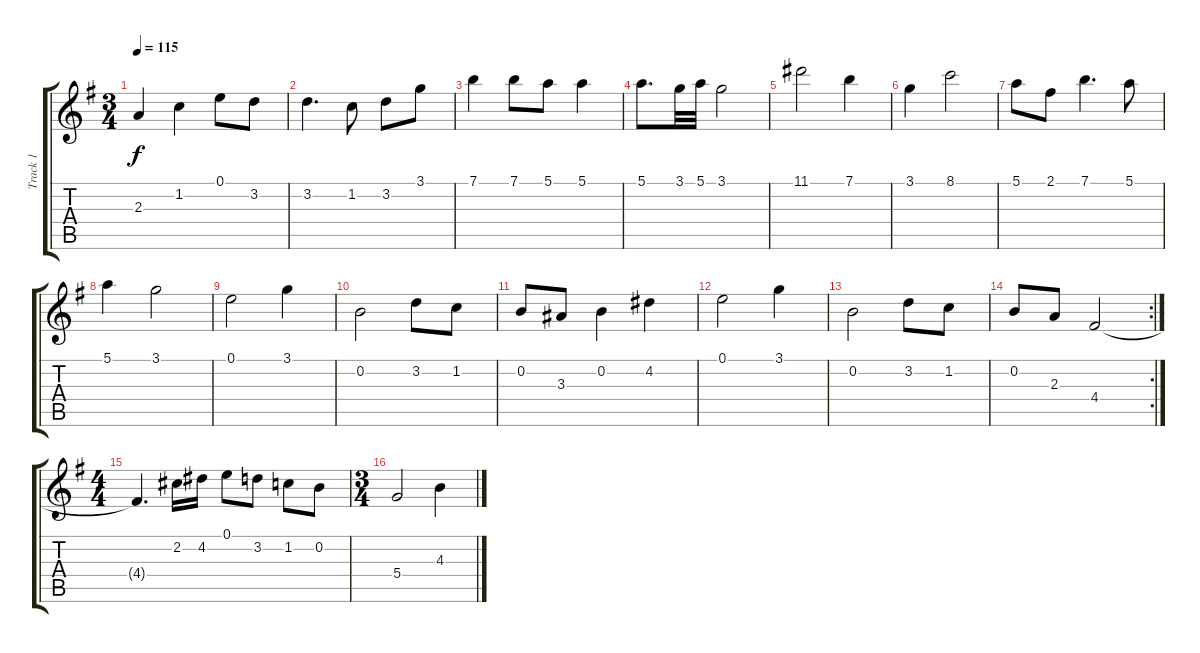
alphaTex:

\track ("Track 1" "Track 1") {instrument acousticguitarnylon}
\staff {score tabs}
\tuning (E4 B3 G3 D3 A2 E2) {hide}
\ts (3 4)
\tempo 115
\clef g2
\ks eminor
2.3.4{dy f} 1.2.4 0.1.8 3.2.8 |
3.2.4{d} 1.2.8 3.2.8 3.1.8 |
7.1.4 7.1.8 5.1.8 5.1.4 |
5.1.8{d} 3.1.32 5.1.32 3.1.2 |
11.1.2 7.1.4 |
3.1.4 8.1.2 |
5.1.8 2.1.8 7.1.4{d} 5.1.8 |
5.1.4 3.1.2 |
0.1.2 3.1.4 |
0.2.2 3.2.8 1.2.8 |
0.2.8 3.3.8 0.2.4 4.2.4 |
0.1.2 3.1.4 |
0.2.2 3.2.8 1.2.8 |
\rc 2
0.2.8 2.3.8 4.4.2 |
\ts (4 4)
4.4{t}.4{d} 2.2.16 4.2.16 0.1.8 3.2.8 1.2.8 0.2.8 |
\ts (3 4)
5.4.2 4.3.4
